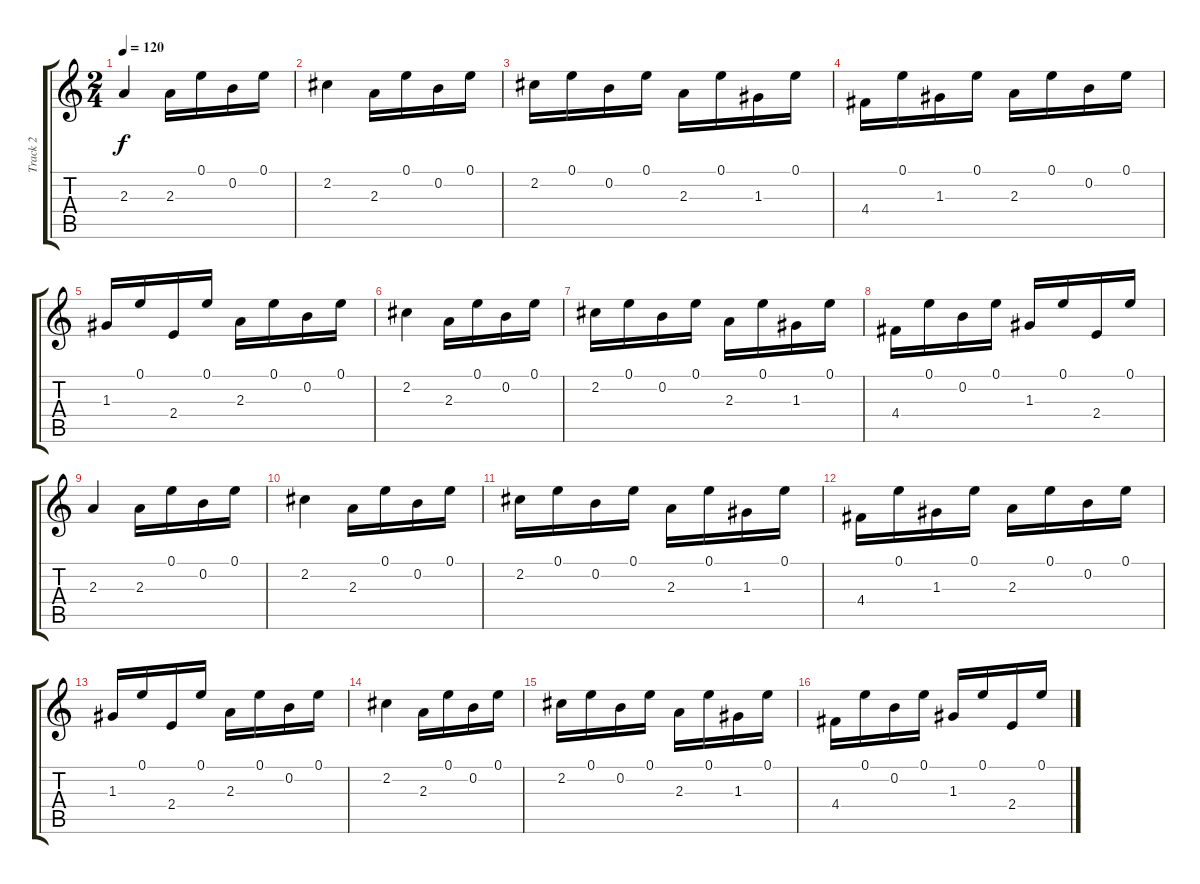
\track ("Track 2" "Track 2") {instrument acousticguitarnylon}
\staff {score tabs}
\tuning (E4 B3 G3 D3 A2 E2) {hide}
\ts (2 4)
\tempo 120
\clef g2
\ks c
2.3.4{dy f} 2.3.16 0.1.16 0.2.16 0.1.16 |
2.2.4 2.3.16 0.1.16 0.2.16 0.1.16 |
2.2.16 0.1.16 0.2.16 0.1.16 2.3.16 0.1.16 1.3.16 0.1.16 |
4.4.16 0.1.16 1.3.16 0.1.16 2.3.16 0.1.16 0.2.16 0.1.16 |
1.3.16 0.1.16 2.4.16 0.1.16 2.3.16 0.1.16 0.2.16 0.1.16 |
2.2.4 2.3.16 0.1.16 0.2.16 0.1.16 |
2.2.16 0.1.16 0.2.16 0.1.16 2.3.16 0.1.16 1.3.16 0.1.16 |
4.4.16 0.1.16 0.2.16 0.1.16 1.3.16 0.1.16 2.4.16 0.1.16 |
2.3.4 2.3.16 0.1.16 0.2.16 0.1.16 |
2.2.4 2.3.16 0.1.16 0.2.16 0.1.16 |
2.2.16 0.1.16 0.2.16 0.1.16 2.3.16 0.1.16 1.3.16 0.1.16 |
4.4.16 0.1.16 1.3.16 0.1.16 2.3.16 0.1.16 0.2.16 0.1.16 |
1.3.16 0.1.16 2.4.16 0.1.16 2.3.16 0.1.16 0.2.16 0.1.16 |
2.2.4 2.3.16 0.1.16 0.2.16 0.1.16 |
2.2.16 0.1.16 0.2.16 0.1.16 2.3.16 0.1.16 1.3.16 0.1.16 |
4.4.16 0.1.16 0.2.16 0.1.16 1.3.16 0.1.16 2.4.16 0.1.16
